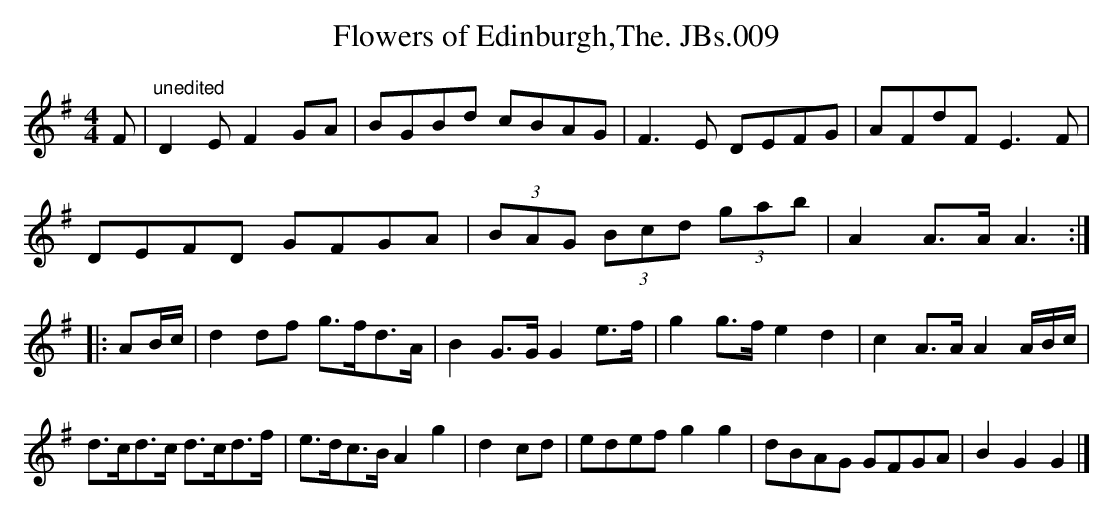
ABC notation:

X:1
T:Flowers of Edinburgh,The. JBs.009
M:4/4
L:1/8
K:G major
F|"unedited"D2EF2GA|BGBd cBAG|F3E DEFG|AFdF E3F|!
DEFD GFGA|(3BAG (3Bcd (3gab|A2A>AA3:|!
|:AB/c/|d2df g>fd>A|B2G>GG2e>f|g2g>fe2d2|c2A>AA2A/B/c/|!
d>cd>c d>cd>f|e>dc>BA2g2|d2cd|edef g2g2|dBAG GFGA|B2G2G2|]
